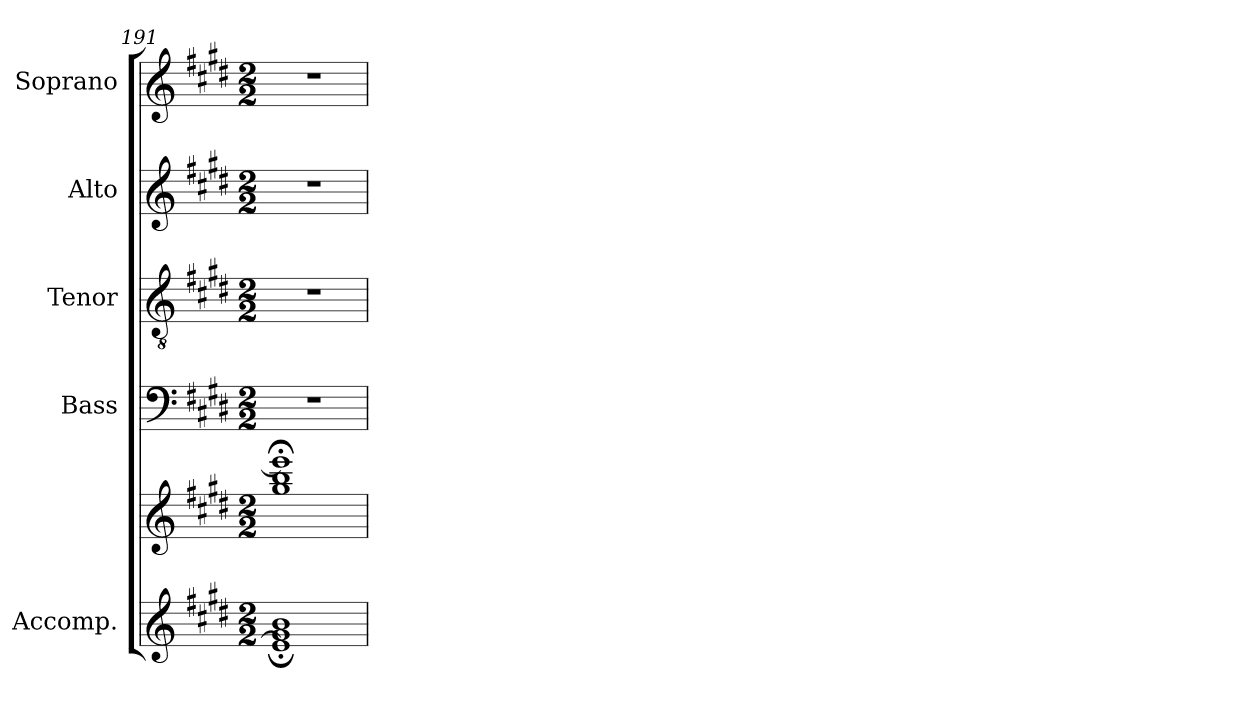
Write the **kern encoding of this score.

**kern	**kern	**kern	**kern	**kern	**kern
*part5	*part5	*part4	*part3	*part2	*part1
*staff6	*staff5	*staff4	*staff3	*staff2	*staff1
*I"Accomp.	*	*I"Bass	*I"Tenor	*I"Alto	*I"Soprano
*	*	*I'B	*I'T	*I'A	*I'S
*clefG2	*clefG2	*clefF4	*clefGv2	*clefG2	*clefG2
*k[f#c#g#d#]	*k[f#c#g#d#]	*k[f#c#g#d#]	*k[f#c#g#d#]	*k[f#c#g#d#]	*k[f#c#g#d#]
*E:	*E:	*E:	*E:	*E:	*E:
*M2/2	*M2/2	*M2/2	*M2/2	*M2/2	*M2/2
=191	=191	=191	=191	=191	=191
*^	*^	*	*	*	*
1g# 1b	1e;]	1eee;]	1gg# 1bb	1r	1r	1r	1r
*v	*v	*	*	*	*	*	*
*	*v	*v	*	*	*	*
=	=	=	=	=	=
*-	*-	*-	*-	*-	*-
